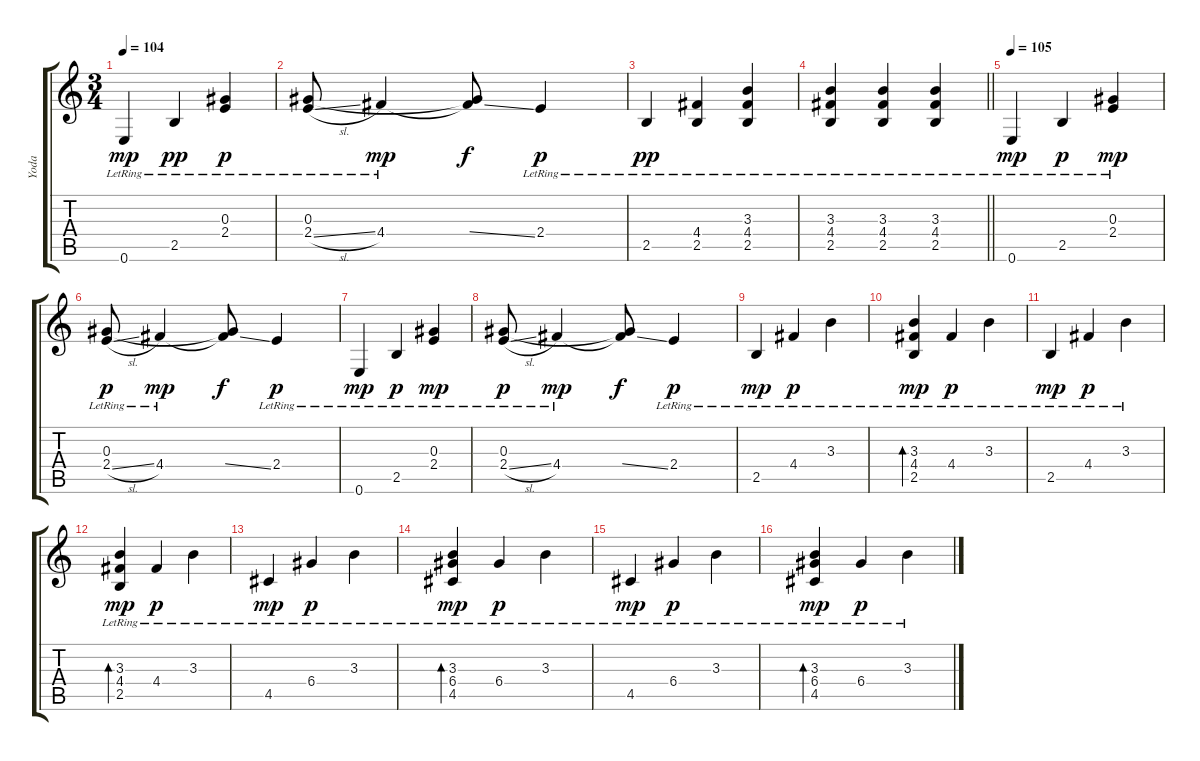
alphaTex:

\track ("Yoda" "Yoda") {instrument electricguitarjazz}
\staff {score tabs}
\tuning (E4 B3 Ab3 D3 A2 E2) {hide}
\ts (3 4)
\tempo 104
\clef g2
\ks c
0.6{lr}.4{dy mp} 2.5{lr}.4{dy pp} (0.3 2.4{lr}).4{dy p} |
(0.3{lr} 2.4{sl lr}).8 4.4{lr}.4{dy mp} (0.3{t} 4.4{ss t}).8{dy f} 2.4{lr}.4{dy p} |
2.5{lr}.4{dy pp} (4.4{lr} 2.5{lr}).4 (3.3{lr} 4.4{lr} 2.5{lr}).4 |
\barLineRight lightlight
(3.3{lr} 4.4{lr} 2.5{lr}).4 (3.3{lr} 4.4{lr} 2.5{lr}).4 (3.3{lr} 4.4{lr} 2.5{lr}).4 |
\section ("" "")
\tempo 105
0.6{lr}.4{dy mp} 2.5{lr}.4{dy p} (0.3 2.4{lr}).4{dy mp} |
(0.3{lr} 2.4{sl lr}).8{dy p} 4.4{lr}.4{dy mp} (0.3{t} 4.4{ss t}).8{dy f} 2.4{lr}.4{dy p} |
0.6{lr}.4{dy mp} 2.5{lr}.4{dy p} (0.3 2.4{lr}).4{dy mp} |
(0.3{lr} 2.4{sl lr}).8{dy p} 4.4{lr}.4{dy mp} (0.3{t} 4.4{ss t}).8{dy f} 2.4{lr}.4{dy p} |
2.5{lr}.4{dy mp} 4.4{lr}.4{dy p} 3.3{lr}.4 |
(3.3{lr} 4.4{lr} 2.5{lr}).4{bd 240 dy mp} 4.4{lr}.4{dy p} 3.3{lr}.4 |
2.5{lr}.4{dy mp} 4.4{lr}.4{dy p} 3.3{lr}.4 |
(3.3{lr} 4.4{lr} 2.5{lr}).4{bd 240 dy mp} 4.4{lr}.4{dy p} 3.3{lr}.4 |
4.5{lr}.4{dy mp} 6.4{lr}.4{dy p} 3.3{lr}.4 |
(3.3{lr} 6.4{lr} 4.5{lr}).4{bd 240 dy mp} 6.4{lr}.4{dy p} 3.3{lr}.4 |
4.5{lr}.4{dy mp} 6.4{lr}.4{dy p} 3.3{lr}.4 |
(3.3{lr} 6.4{lr} 4.5{lr}).4{bd 240 dy mp} 6.4{lr}.4{dy p} 3.3{lr}.4
